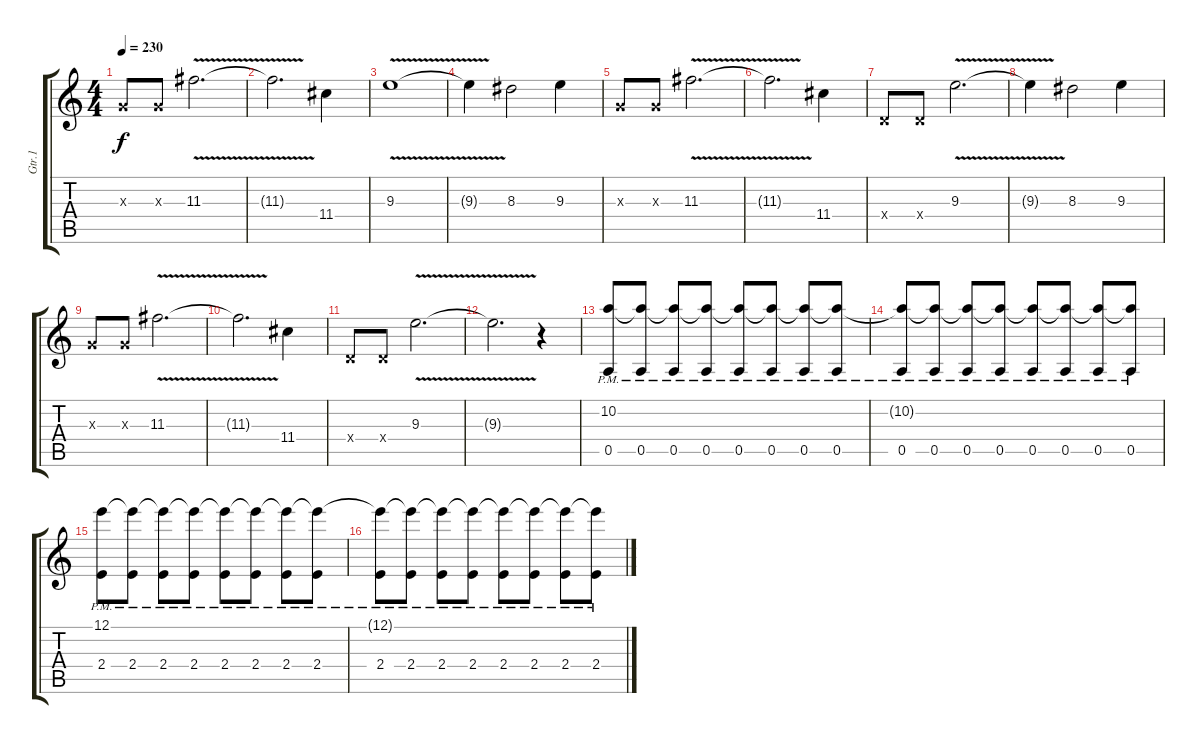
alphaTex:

\track ("Gtr.1" "Gtr.1") {instrument overdrivenguitar}
\staff {score tabs}
\tuning (E4 B3 G3 D3 A2 E2) {hide}
\ts (4 4)
\tempo 230
\clef g2
\ks c
0.3{x}.8{dy f} 0.3{x}.8 11.3{v}.2{d} |
11.3{t}.2{d} 11.4.4 |
9.3{v}.1 |
9.3{t}.4 8.3.2 9.3.4 |
0.3{x}.8 0.3{x}.8 11.3{v}.2{d} |
11.3{t}.2{d} 11.4.4 |
0.4{x}.8 0.4{x}.8 9.3{v}.2{d} |
9.3{t}.4 8.3.2 9.3.4 |
0.3{x}.8 0.3{x}.8 11.3{v}.2{d} |
11.3{t}.2{d} 11.4.4 |
0.4{x}.8 0.4{x}.8 9.3{v}.2{d} |
9.3{t}.2{d} r.4 |
(10.2 0.5{pm}).8 (10.2{t} 0.5{pm}).8 (10.2{t} 0.5{pm}).8 (10.2{t} 0.5{pm}).8 (10.2{t} 0.5{pm}).8 (10.2{t} 0.5{pm}).8 (10.2{t} 0.5{pm}).8 (10.2{t} 0.5{pm}).8 |
(10.2{t} 0.5{pm}).8 (10.2{t} 0.5{pm}).8 (10.2{t} 0.5{pm}).8 (10.2{t} 0.5{pm}).8 (10.2{t} 0.5{pm}).8 (10.2{t} 0.5{pm}).8 (10.2{t} 0.5{pm}).8 (10.2{t} 0.5{pm}).8 |
(12.1 2.4{pm}).8 (12.1{t} 2.4{pm}).8 (12.1{t} 2.4{pm}).8 (12.1{t} 2.4{pm}).8 (12.1{t} 2.4{pm}).8 (12.1{t} 2.4{pm}).8 (12.1{t} 2.4{pm}).8 (12.1{t} 2.4{pm}).8 |
(12.1{t} 2.4{pm}).8 (12.1{t} 2.4{pm}).8 (12.1{t} 2.4{pm}).8 (12.1{t} 2.4{pm}).8 (12.1{t} 2.4{pm}).8 (12.1{t} 2.4{pm}).8 (12.1{t} 2.4{pm}).8 (12.1{t} 2.4{pm}).8
